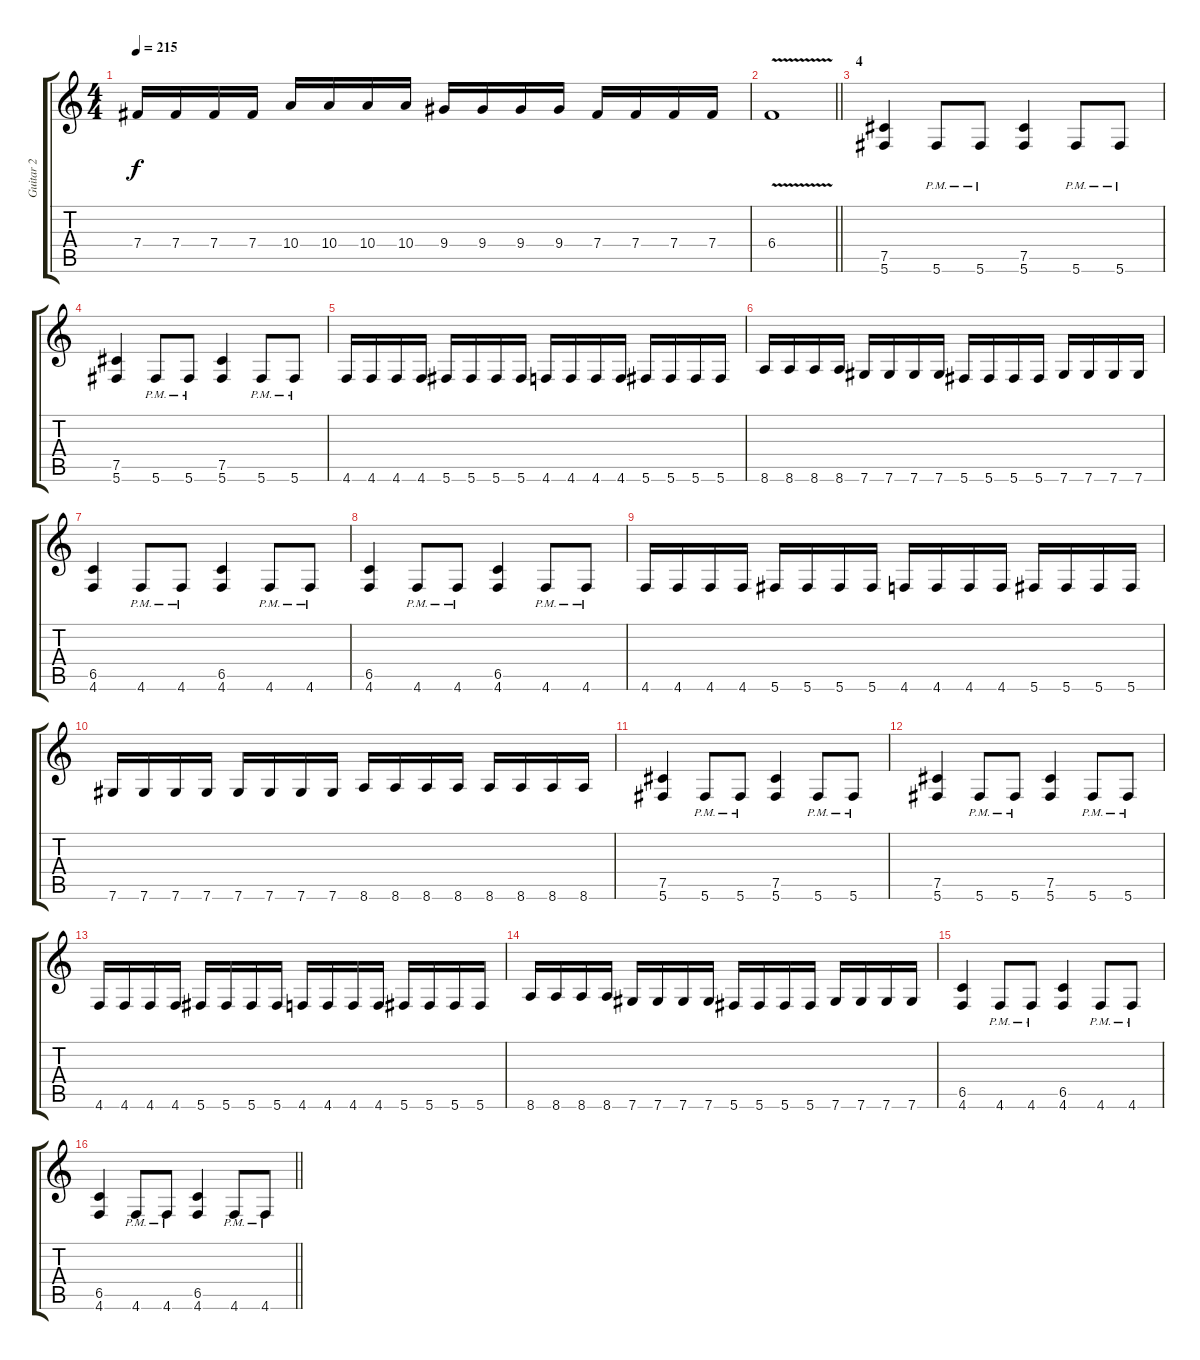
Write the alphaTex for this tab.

\track ("Guitar 2" "Guitar 2") {instrument distortionguitar}
\staff {score tabs}
\tuning (Db4 Ab3 E3 B2 Gb2 Db2) {hide}
\ts (4 4)
\tempo 215
\clef g2
\ks c
7.4.16{dy f} 7.4.16 7.4.16 7.4.16 10.4.16 10.4.16 10.4.16 10.4.16 9.4.16 9.4.16 9.4.16 9.4.16 7.4.16 7.4.16 7.4.16 7.4.16 |
\barLineRight lightlight
6.4{v}.1 |
\section ("" "4")
(7.5 5.6).4 5.6{pm}.8 5.6{pm}.8 (7.5 5.6).4 5.6{pm}.8 5.6{pm}.8 |
(7.5 5.6).4 5.6{pm}.8 5.6{pm}.8 (7.5 5.6).4 5.6{pm}.8 5.6{pm}.8 |
4.6.16 4.6.16 4.6.16 4.6.16 5.6.16 5.6.16 5.6.16 5.6.16 4.6.16 4.6.16 4.6.16 4.6.16 5.6.16 5.6.16 5.6.16 5.6.16 |
8.6.16 8.6.16 8.6.16 8.6.16 7.6.16 7.6.16 7.6.16 7.6.16 5.6.16 5.6.16 5.6.16 5.6.16 7.6.16 7.6.16 7.6.16 7.6.16 |
(6.5 4.6).4 4.6{pm}.8 4.6{pm}.8 (6.5 4.6).4 4.6{pm}.8 4.6{pm}.8 |
(6.5 4.6).4 4.6{pm}.8 4.6{pm}.8 (6.5 4.6).4 4.6{pm}.8 4.6{pm}.8 |
4.6.16 4.6.16 4.6.16 4.6.16 5.6.16 5.6.16 5.6.16 5.6.16 4.6.16 4.6.16 4.6.16 4.6.16 5.6.16 5.6.16 5.6.16 5.6.16 |
7.6.16 7.6.16 7.6.16 7.6.16 7.6.16 7.6.16 7.6.16 7.6.16 8.6.16 8.6.16 8.6.16 8.6.16 8.6.16 8.6.16 8.6.16 8.6.16 |
(7.5 5.6).4 5.6{pm}.8 5.6{pm}.8 (7.5 5.6).4 5.6{pm}.8 5.6{pm}.8 |
(7.5 5.6).4 5.6{pm}.8 5.6{pm}.8 (7.5 5.6).4 5.6{pm}.8 5.6{pm}.8 |
4.6.16 4.6.16 4.6.16 4.6.16 5.6.16 5.6.16 5.6.16 5.6.16 4.6.16 4.6.16 4.6.16 4.6.16 5.6.16 5.6.16 5.6.16 5.6.16 |
8.6.16 8.6.16 8.6.16 8.6.16 7.6.16 7.6.16 7.6.16 7.6.16 5.6.16 5.6.16 5.6.16 5.6.16 7.6.16 7.6.16 7.6.16 7.6.16 |
(6.5 4.6).4 4.6{pm}.8 4.6{pm}.8 (6.5 4.6).4 4.6{pm}.8 4.6{pm}.8 |
\barLineRight lightlight
(6.5 4.6).4 4.6{pm}.8 4.6{pm}.8 (6.5 4.6).4 4.6{pm}.8 4.6{pm}.8
